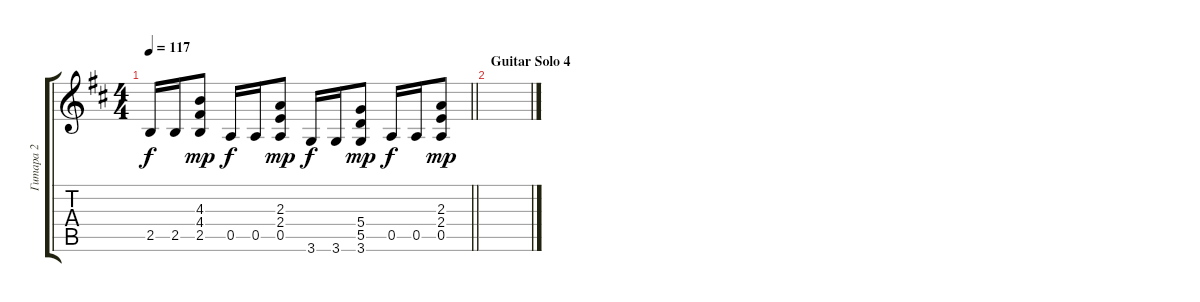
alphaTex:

\track ("Гитара 2" "Гитара 2") {instrument distortionguitar}
\staff {score tabs}
\tuning (E4 B3 G3 D3 A2 E2) {hide}
\ts (4 4)
\tempo 117
\clef g2
\barLineRight lightlight
\ks bminor
2.5.16{dy f} 2.5.16 (4.3 4.4 2.5).8{dy mp} 0.5.16{dy f} 0.5.16 (2.3 2.4 0.5).8{dy mp} 3.6.16{dy f} 3.6.16 (5.4 5.5 3.6).8{dy mp} 0.5.16{dy f} 0.5.16 (2.3 2.4 0.5).8{dy mp} |
\section ("" "Guitar Solo 4")
